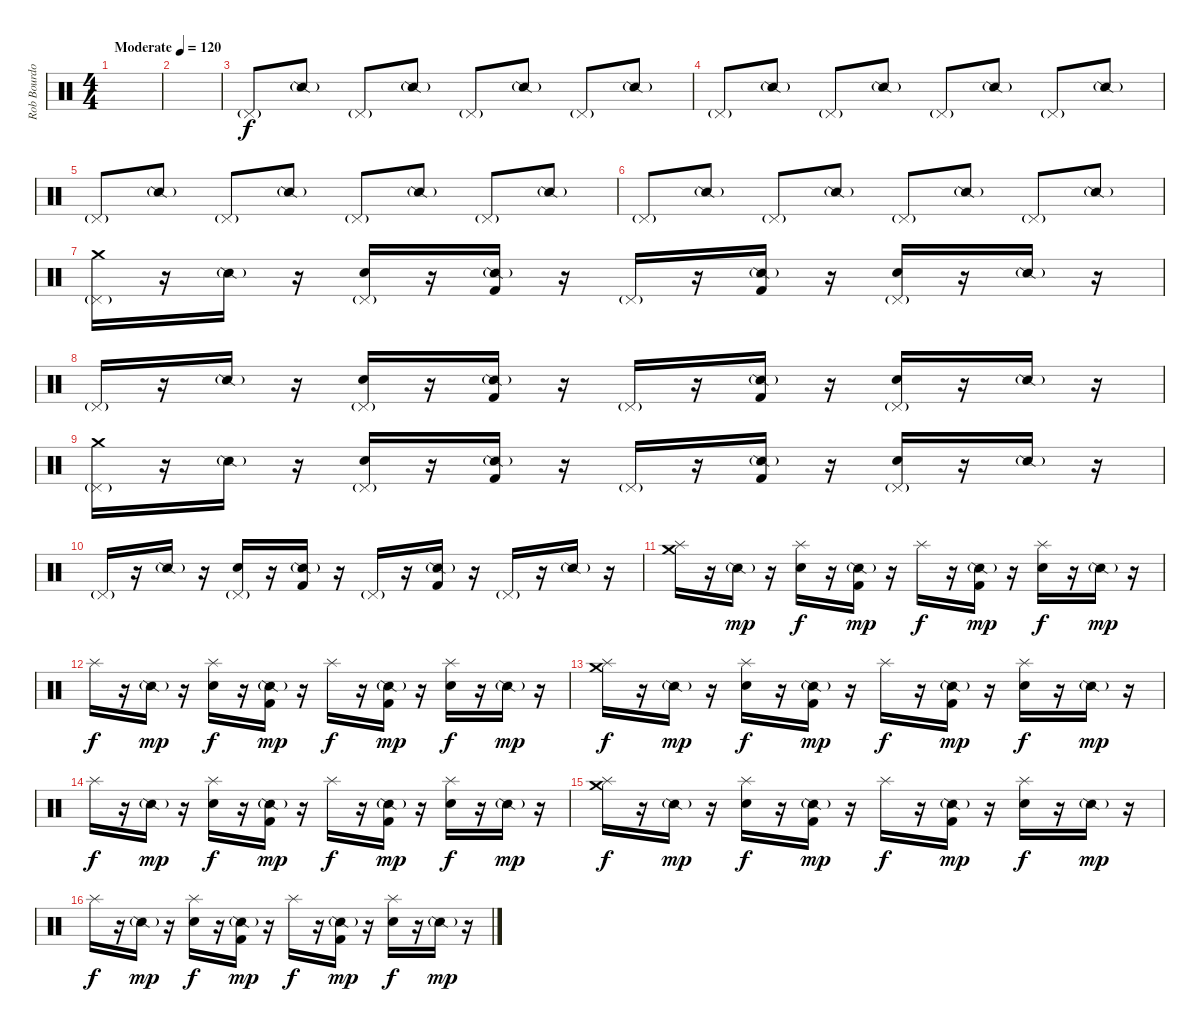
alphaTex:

\track ("Rob Bourdon" "Rob Bourdo") {instrument percussion}
\staff {score}
\articulation defaults
\ts (4 4)
\tempo (120 "Moderate")
\clef neutral
\ks c
|
|
"Pedal Hi-Hat (hit)"{g}.8 "Snare (side stick) 2"{g}.8 "Pedal Hi-Hat (hit)"{g}.8 "Snare (side stick) 2"{g}.8 "Pedal Hi-Hat (hit)"{g}.8 "Snare (side stick) 2"{g}.8 "Pedal Hi-Hat (hit)"{g}.8 "Snare (side stick) 2"{g}.8 |
"Pedal Hi-Hat (hit)"{g}.8 "Snare (side stick) 2"{g}.8 "Pedal Hi-Hat (hit)"{g}.8 "Snare (side stick) 2"{g}.8 "Pedal Hi-Hat (hit)"{g}.8 "Snare (side stick) 2"{g}.8 "Pedal Hi-Hat (hit)"{g}.8 "Snare (side stick) 2"{g}.8 |
"Pedal Hi-Hat (hit)"{g}.8 "Snare (side stick) 2"{g}.8 "Pedal Hi-Hat (hit)"{g}.8 "Snare (side stick) 2"{g}.8 "Pedal Hi-Hat (hit)"{g}.8 "Snare (side stick) 2"{g}.8 "Pedal Hi-Hat (hit)"{g}.8 "Snare (side stick) 2"{g}.8 |
"Pedal Hi-Hat (hit)"{g}.8 "Snare (side stick) 2"{g}.8 "Pedal Hi-Hat (hit)"{g}.8 "Snare (side stick) 2"{g}.8 "Pedal Hi-Hat (hit)"{g}.8 "Snare (side stick) 2"{g}.8 "Pedal Hi-Hat (hit)"{g}.8 "Snare (side stick) 2"{g}.8 |
("Pedal Hi-Hat (hit)"{g} "Crash medium (hit)").16 r.16 "Snare (side stick) 2"{g}.16 r.16 ("Pedal Hi-Hat (hit)"{g} "Electric Snare (hit)").16 r.16 ("Snare (side stick) 2"{g} "Kick (hit) 2").16 r.16 "Pedal Hi-Hat (hit)"{g}.16 r.16 ("Snare (side stick) 2"{g} "Kick (hit) 2").16 r.16 ("Pedal Hi-Hat (hit)"{g} "Electric Snare (hit)").16 r.16 "Snare (side stick) 2"{g}.16 r.16 |
"Pedal Hi-Hat (hit)"{g}.16 r.16 "Snare (side stick) 2"{g}.16 r.16 ("Pedal Hi-Hat (hit)"{g} "Electric Snare (hit)").16 r.16 ("Snare (side stick) 2"{g} "Kick (hit) 2").16 r.16 "Pedal Hi-Hat (hit)"{g}.16 r.16 ("Snare (side stick) 2"{g} "Kick (hit) 2").16 r.16 ("Pedal Hi-Hat (hit)"{g} "Electric Snare (hit)").16 r.16 "Snare (side stick) 2"{g}.16 r.16 |
("Pedal Hi-Hat (hit)"{g} "Crash medium (hit)").16 r.16 "Snare (side stick) 2"{g}.16 r.16 ("Pedal Hi-Hat (hit)"{g} "Electric Snare (hit)").16 r.16 ("Snare (side stick) 2"{g} "Kick (hit) 2").16 r.16 "Pedal Hi-Hat (hit)"{g}.16 r.16 ("Snare (side stick) 2"{g} "Kick (hit) 2").16 r.16 ("Pedal Hi-Hat (hit)"{g} "Electric Snare (hit)").16 r.16 "Snare (side stick) 2"{g}.16 r.16 |
"Pedal Hi-Hat (hit)"{g}.16 r.16 "Snare (side stick) 2"{g}.16 r.16 ("Pedal Hi-Hat (hit)"{g} "Electric Snare (hit)").16 r.16 ("Snare (side stick) 2"{g} "Kick (hit) 2").16 r.16 "Pedal Hi-Hat (hit)"{g}.16 r.16 ("Snare (side stick) 2"{g} "Kick (hit) 2").16 r.16 "Pedal Hi-Hat (hit)"{g}.16 r.16 "Snare (side stick) 2"{g}.16 r.16 |
("Splash (hit)" "Crash medium (hit)").16{dy f} r.16 "Snare (side stick) 2"{g}.16{dy mp} r.16 ("Splash (hit)" "Electric Snare (hit)").16{dy f} r.16 ("Snare (side stick) 2"{g} "Kick (hit) 2").16{dy mp} r.16 "Splash (hit)".16{dy f} r.16 ("Snare (side stick) 2"{g} "Kick (hit) 2").16{dy mp} r.16 ("Splash (hit)" "Electric Snare (hit)").16{dy f} r.16 "Snare (side stick) 2"{g}.16{dy mp} r.16 |
"Splash (hit)".16{dy f} r.16 "Snare (side stick) 2"{g}.16{dy mp} r.16 ("Splash (hit)" "Electric Snare (hit)").16{dy f} r.16 ("Snare (side stick) 2"{g} "Kick (hit) 2").16{dy mp} r.16 "Splash (hit)".16{dy f} r.16 ("Snare (side stick) 2"{g} "Kick (hit) 2").16{dy mp} r.16 ("Splash (hit)" "Electric Snare (hit)").16{dy f} r.16 "Snare (side stick) 2"{g}.16{dy mp} r.16 |
("Splash (hit)" "Crash medium (hit)").16{dy f} r.16 "Snare (side stick) 2"{g}.16{dy mp} r.16 ("Splash (hit)" "Electric Snare (hit)").16{dy f} r.16 ("Snare (side stick) 2"{g} "Kick (hit) 2").16{dy mp} r.16 "Splash (hit)".16{dy f} r.16 ("Snare (side stick) 2"{g} "Kick (hit) 2").16{dy mp} r.16 ("Splash (hit)" "Electric Snare (hit)").16{dy f} r.16 "Snare (side stick) 2"{g}.16{dy mp} r.16 |
"Splash (hit)".16{dy f} r.16 "Snare (side stick) 2"{g}.16{dy mp} r.16 ("Splash (hit)" "Electric Snare (hit)").16{dy f} r.16 ("Snare (side stick) 2"{g} "Kick (hit) 2").16{dy mp} r.16 "Splash (hit)".16{dy f} r.16 ("Snare (side stick) 2"{g} "Kick (hit) 2").16{dy mp} r.16 ("Splash (hit)" "Electric Snare (hit)").16{dy f} r.16 "Snare (side stick) 2"{g}.16{dy mp} r.16 |
("Splash (hit)" "Crash medium (hit)").16{dy f} r.16 "Snare (side stick) 2"{g}.16{dy mp} r.16 ("Splash (hit)" "Electric Snare (hit)").16{dy f} r.16 ("Snare (side stick) 2"{g} "Kick (hit) 2").16{dy mp} r.16 "Splash (hit)".16{dy f} r.16 ("Snare (side stick) 2"{g} "Kick (hit) 2").16{dy mp} r.16 ("Splash (hit)" "Electric Snare (hit)").16{dy f} r.16 "Snare (side stick) 2"{g}.16{dy mp} r.16 |
"Splash (hit)".16{dy f} r.16 "Snare (side stick) 2"{g}.16{dy mp} r.16 ("Splash (hit)" "Electric Snare (hit)").16{dy f} r.16 ("Snare (side stick) 2"{g} "Kick (hit) 2").16{dy mp} r.16 "Splash (hit)".16{dy f} r.16 ("Snare (side stick) 2"{g} "Kick (hit) 2").16{dy mp} r.16 ("Splash (hit)" "Electric Snare (hit)").16{dy f} r.16 "Snare (side stick) 2"{g}.16{dy mp} r.16
